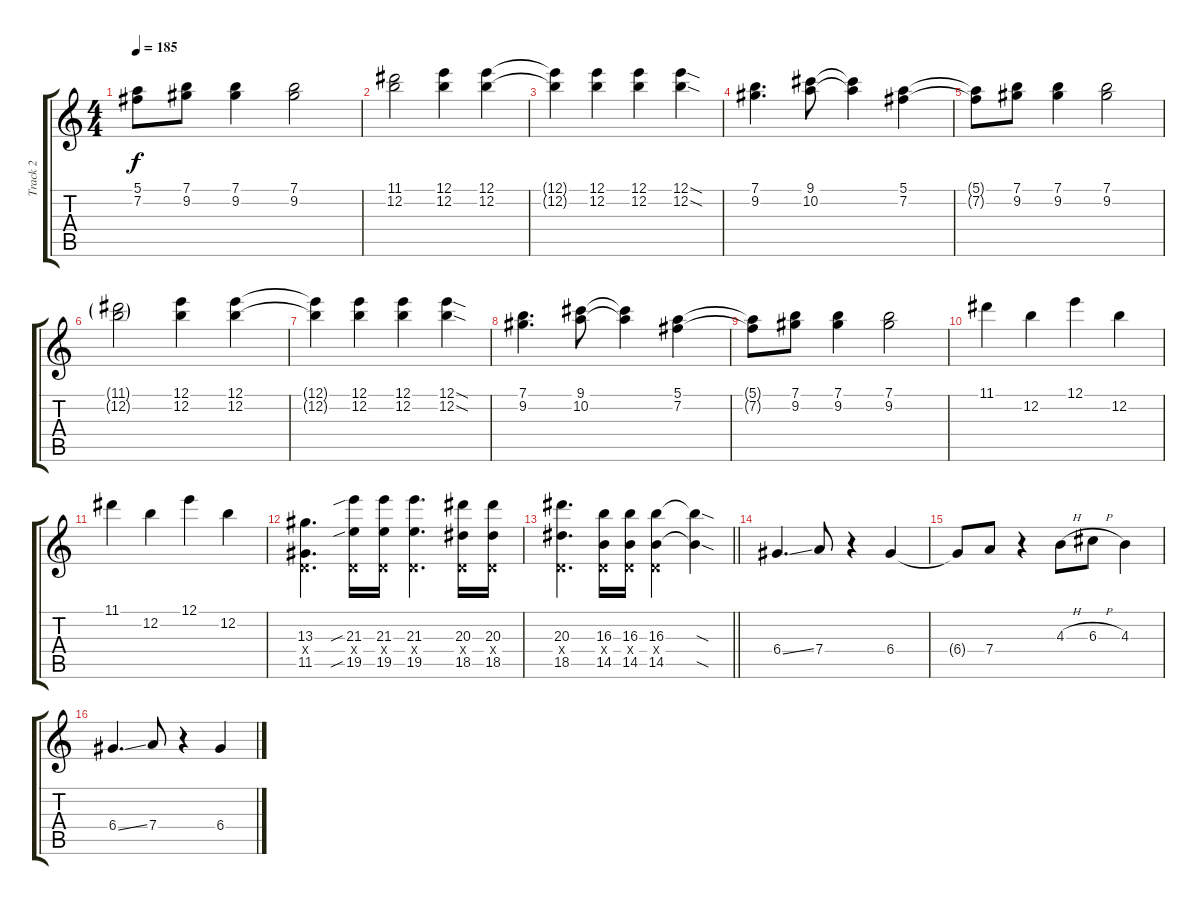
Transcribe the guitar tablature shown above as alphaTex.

\track ("Track 2" "Track 2") {instrument overdrivenguitar}
\staff {score tabs}
\tuning (E4 B3 G3 D3 A2 E2) {hide}
\ts (4 4)
\tempo 185
\clef g2
\ks c
(5.1{t} 7.2{t}).8{dy f} (7.1 9.2).8 (7.1 9.2).4 (7.1 9.2).2 |
(11.1 12.2).2 (12.1 12.2).4 (12.1 12.2).4 |
(12.1{t} 12.2{t}).4 (12.1 12.2).4 (12.1 12.2).4 (12.1{sod} 12.2{sod}).4 |
(7.1 9.2).4{d} (9.1 10.2).8 (9.1{t} 10.2{t}).4 (5.1 7.2).4 |
(5.1{t} 7.2{t}).8 (7.1 9.2).8 (7.1 9.2).4 (7.1 9.2).2 |
(11.1{g} 12.2{g}).2 (12.1 12.2).4 (12.1 12.2).4 |
(12.1{t} 12.2{t}).4 (12.1 12.2).4 (12.1 12.2).4 (12.1{sod} 12.2{sod}).4 |
(7.1 9.2).4{d} (9.1 10.2).8 (9.1{t} 10.2{t}).4 (5.1 7.2).4 |
(5.1{t} 7.2{t}).8 (7.1 9.2).8 (7.1 9.2).4 (7.1 9.2).2 |
11.1.4 12.2.4 12.1.4 12.2.4 |
11.1.4 12.2.4 12.1.4 12.2.4 |
(13.3 0.4{x} 11.5).4{d} (21.3{sib} 0.4{x} 19.5{sib}).16 (21.3 0.4{x} 19.5).16 (21.3 0.4{x} 19.5).4{d} (20.3 0.4{x} 18.5).16 (20.3 0.4{x} 18.5).16 |
\barLineRight lightlight
(20.3 0.4{x} 18.5).4{d} (16.3 0.4{x} 14.5).16 (16.3 0.4{x} 14.5).16 (16.3 0.4{x} 14.5).4 (16.3{sod t} 14.5{sod t}).4 |
6.4{ss}.4{d} 7.4.8 r.4 6.4.4 |
6.4{t}.8 7.4.8 r.4 4.3{h}.8 6.3{h}.8 4.3.4 |
6.4{ss}.4{d} 7.4.8 r.4 6.4.4
